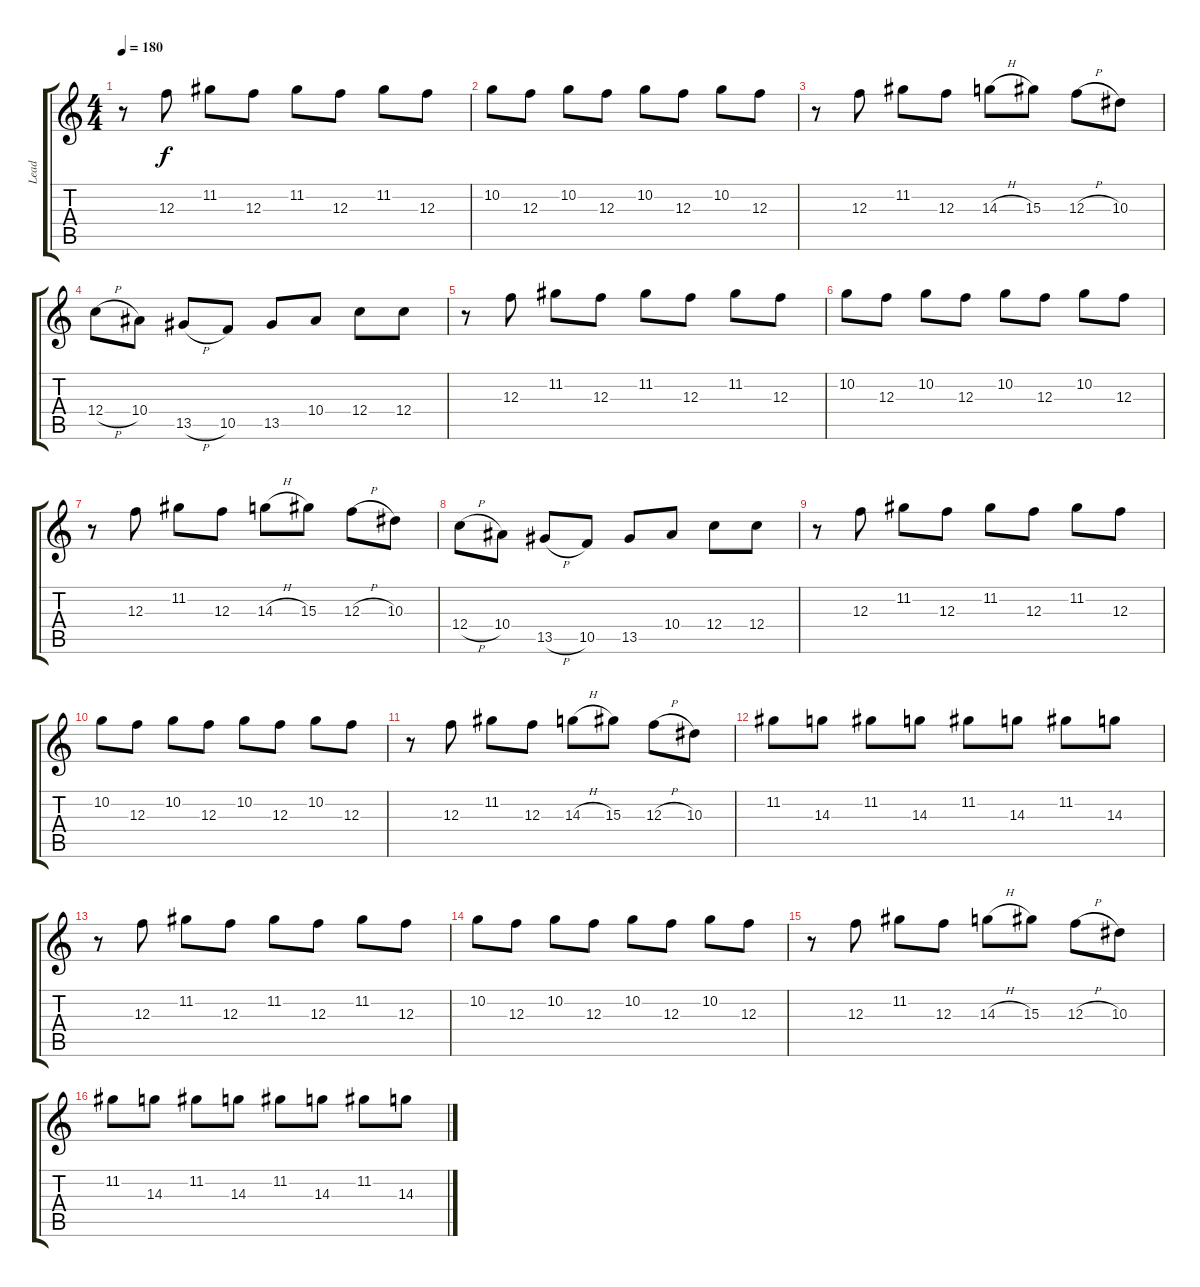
\track ("Lead" "Lead") {instrument distortionguitar}
\staff {score tabs}
\tuning (D4 A3 F3 C3 G2 C2) {hide}
\ts (4 4)
\tempo 180
\clef g2
\ks c
r.8{dy f} 12.3.8 11.2.8 12.3.8 11.2.8 12.3.8 11.2.8 12.3.8 |
10.2.8 12.3.8 10.2.8 12.3.8 10.2.8 12.3.8 10.2.8 12.3.8 |
r.8 12.3.8 11.2.8 12.3.8 14.3{h}.8 15.3.8 12.3{h}.8 10.3.8 |
12.4{h}.8 10.4.8 13.5{h}.8 10.5.8 13.5.8 10.4.8 12.4.8 12.4.8 |
r.8 12.3.8 11.2.8 12.3.8 11.2.8 12.3.8 11.2.8 12.3.8 |
10.2.8 12.3.8 10.2.8 12.3.8 10.2.8 12.3.8 10.2.8 12.3.8 |
r.8 12.3.8 11.2.8 12.3.8 14.3{h}.8 15.3.8 12.3{h}.8 10.3.8 |
12.4{h}.8 10.4.8 13.5{h}.8 10.5.8 13.5.8 10.4.8 12.4.8 12.4.8 |
r.8 12.3.8 11.2.8 12.3.8 11.2.8 12.3.8 11.2.8 12.3.8 |
10.2.8 12.3.8 10.2.8 12.3.8 10.2.8 12.3.8 10.2.8 12.3.8 |
r.8 12.3.8 11.2.8 12.3.8 14.3{h}.8 15.3.8 12.3{h}.8 10.3.8 |
11.2.8 14.3.8 11.2.8 14.3.8 11.2.8 14.3.8 11.2.8 14.3.8 |
r.8 12.3.8 11.2.8 12.3.8 11.2.8 12.3.8 11.2.8 12.3.8 |
10.2.8 12.3.8 10.2.8 12.3.8 10.2.8 12.3.8 10.2.8 12.3.8 |
r.8 12.3.8 11.2.8 12.3.8 14.3{h}.8 15.3.8 12.3{h}.8 10.3.8 |
11.2.8 14.3.8 11.2.8 14.3.8 11.2.8 14.3.8 11.2.8 14.3.8
